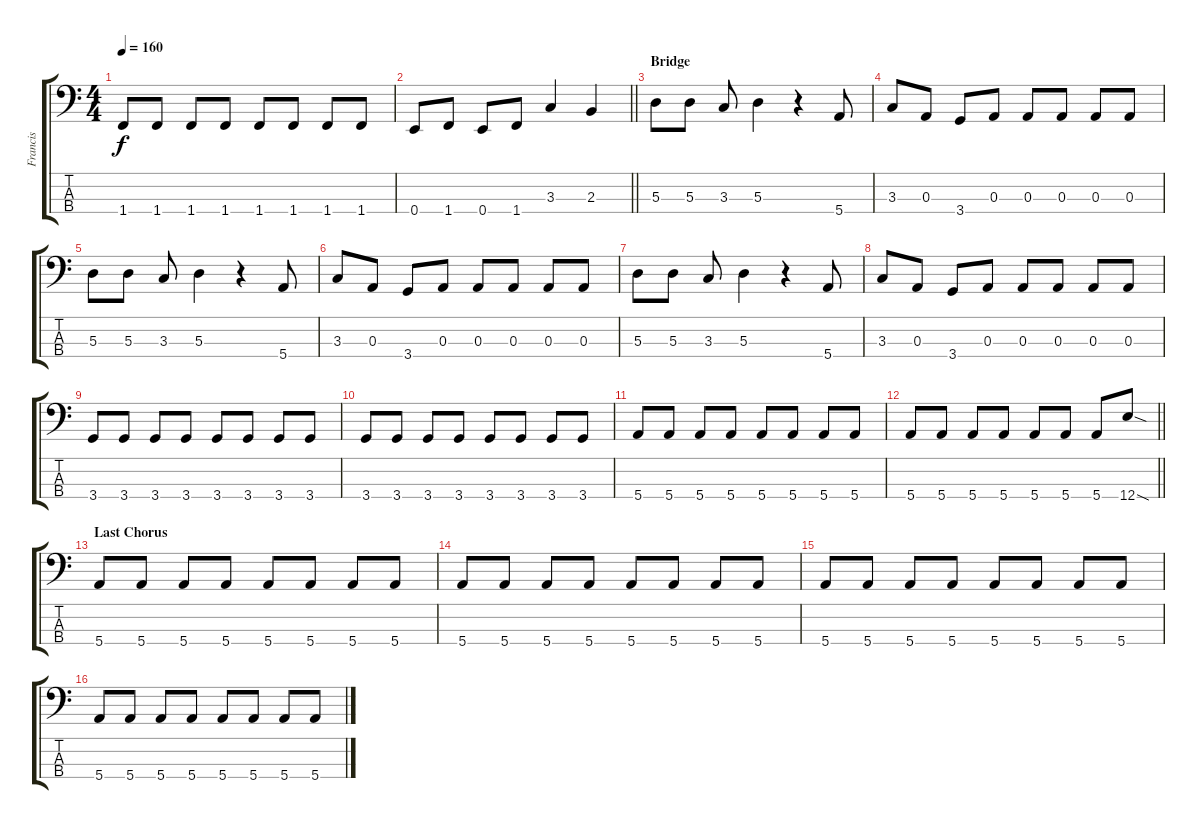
\track ("Francis" "Francis") {instrument electricbassfinger}
\staff {score tabs}
\tuning (G2 D2 A1 E1) {hide}
\ts (4 4)
\tempo 160
\clef f4
\ks c
1.4.8{dy f} 1.4.8 1.4.8 1.4.8 1.4.8 1.4.8 1.4.8 1.4.8 |
\barLineRight lightlight
0.4.8 1.4.8 0.4.8 1.4.8 3.3.4 2.3.4 |
\section ("" "Bridge")
5.3.8 5.3.8 3.3.8 5.3.4 r.4 5.4.8 |
3.3.8 0.3.8 3.4.8 0.3.8 0.3.8 0.3.8 0.3.8 0.3.8 |
5.3.8 5.3.8 3.3.8 5.3.4 r.4 5.4.8 |
3.3.8 0.3.8 3.4.8 0.3.8 0.3.8 0.3.8 0.3.8 0.3.8 |
5.3.8 5.3.8 3.3.8 5.3.4 r.4 5.4.8 |
3.3.8 0.3.8 3.4.8 0.3.8 0.3.8 0.3.8 0.3.8 0.3.8 |
3.4.8 3.4.8 3.4.8 3.4.8 3.4.8 3.4.8 3.4.8 3.4.8 |
3.4.8 3.4.8 3.4.8 3.4.8 3.4.8 3.4.8 3.4.8 3.4.8 |
5.4.8 5.4.8 5.4.8 5.4.8 5.4.8 5.4.8 5.4.8 5.4.8 |
\barLineRight lightlight
5.4.8 5.4.8 5.4.8 5.4.8 5.4.8 5.4.8 5.4.8 12.4{sod}.8 |
\section ("" "Last Chorus")
5.4.8 5.4.8 5.4.8 5.4.8 5.4.8 5.4.8 5.4.8 5.4.8 |
5.4.8 5.4.8 5.4.8 5.4.8 5.4.8 5.4.8 5.4.8 5.4.8 |
5.4.8 5.4.8 5.4.8 5.4.8 5.4.8 5.4.8 5.4.8 5.4.8 |
5.4.8 5.4.8 5.4.8 5.4.8 5.4.8 5.4.8 5.4.8 5.4.8
